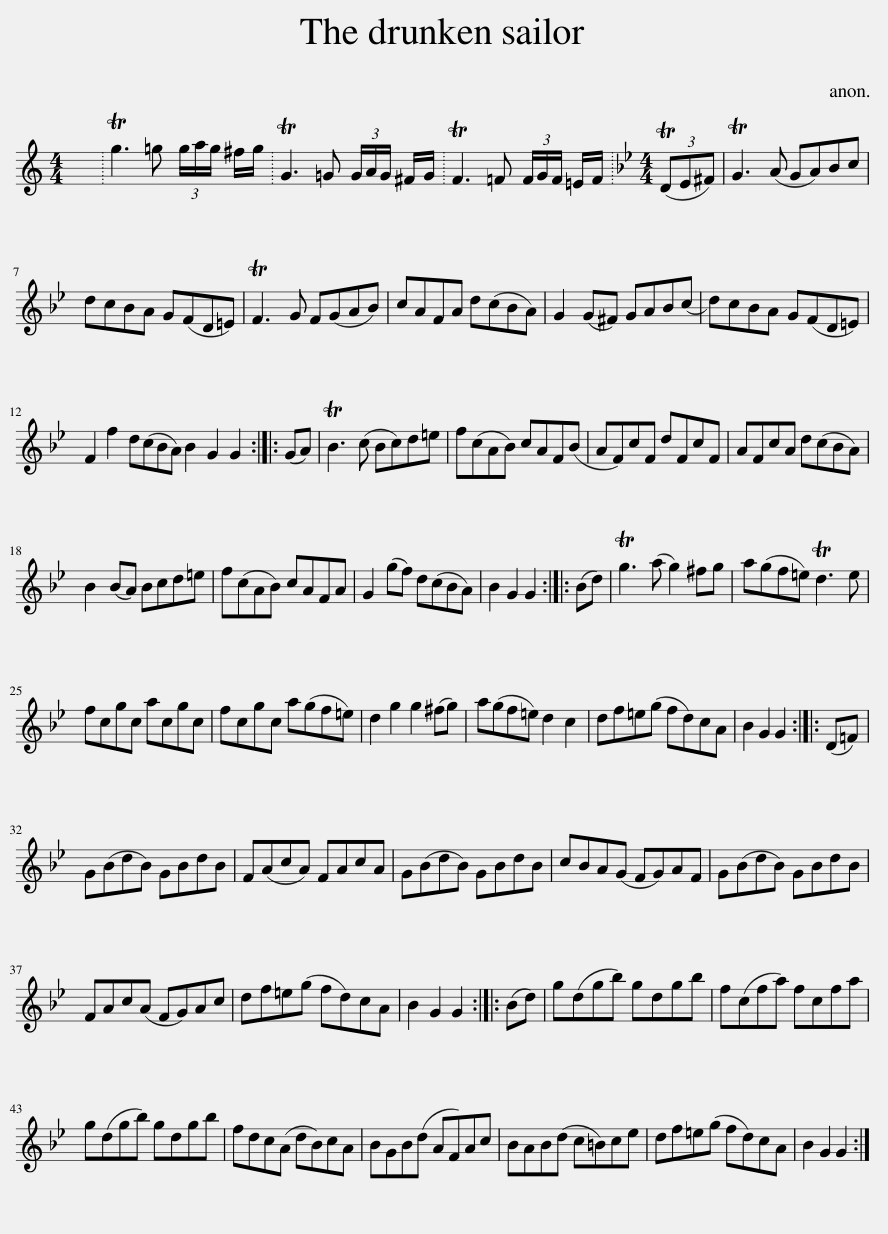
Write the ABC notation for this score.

X:1
L:1/8
M:4/4
I:linebreak $
K:C
V:1 treble
V:1
 x8 | Tg3 =g (3g/a/g/ ^f/g/ | TG3 =G (3G/A/G/ ^F/G/ | TF3 =F (3F/G/F/ =E/F/ |[K:Gmin][M:4/4] (3(TDE^F) | %5
 TG3 (A GA)Bc |$ dcBA G(FD=E) | TF3 G F(GAB) | cAFA d(cBA) | G2 (G^F) GAB(c | %10
 d)cBA G(FD=E) |$ F2 f2 d(cBA) B2 G2 G2 :: (GA) | TB3 (c Bc)d=e | f(cAB) cAF(B | %15
 AF)cF dFcF | AFcA d(cBA) |$ B2 (BA) Bcd=e | f(cAB) cAFA | G2 (gf) d(cBA) | %20
 B2 G2 G2 :: (Bd) | Tg3 (a g2) ^fg | a(gf=e) Td3 e |$ fcgc acgc | %25
 fcgc a(gf=e) | d2 g2 g2 (^fg) | a(gf=e) d2 c2 | df=e(g fd)cA | B2 G2 G2 :: %30
 (D=F) |$ G(BdB) GBdB | F(AcA) FAcA | G(BdB) GBdB | cBA(G FG)AF | %35
 G(BdB) GBdB |$ FAc(A FG)Ac | df=e(g fd)cA | B2 G2 G2 :: (Bd) | %40
 g(dgb) gdgb | f(cfa) fcfa |$ g(dgb) gdgb | fdc(A dB)cA | BGB(d AF)Ac | %45
 BAB(d c=B)ce | df=e(g fd)cA | B2 G2 G2 :| %48
